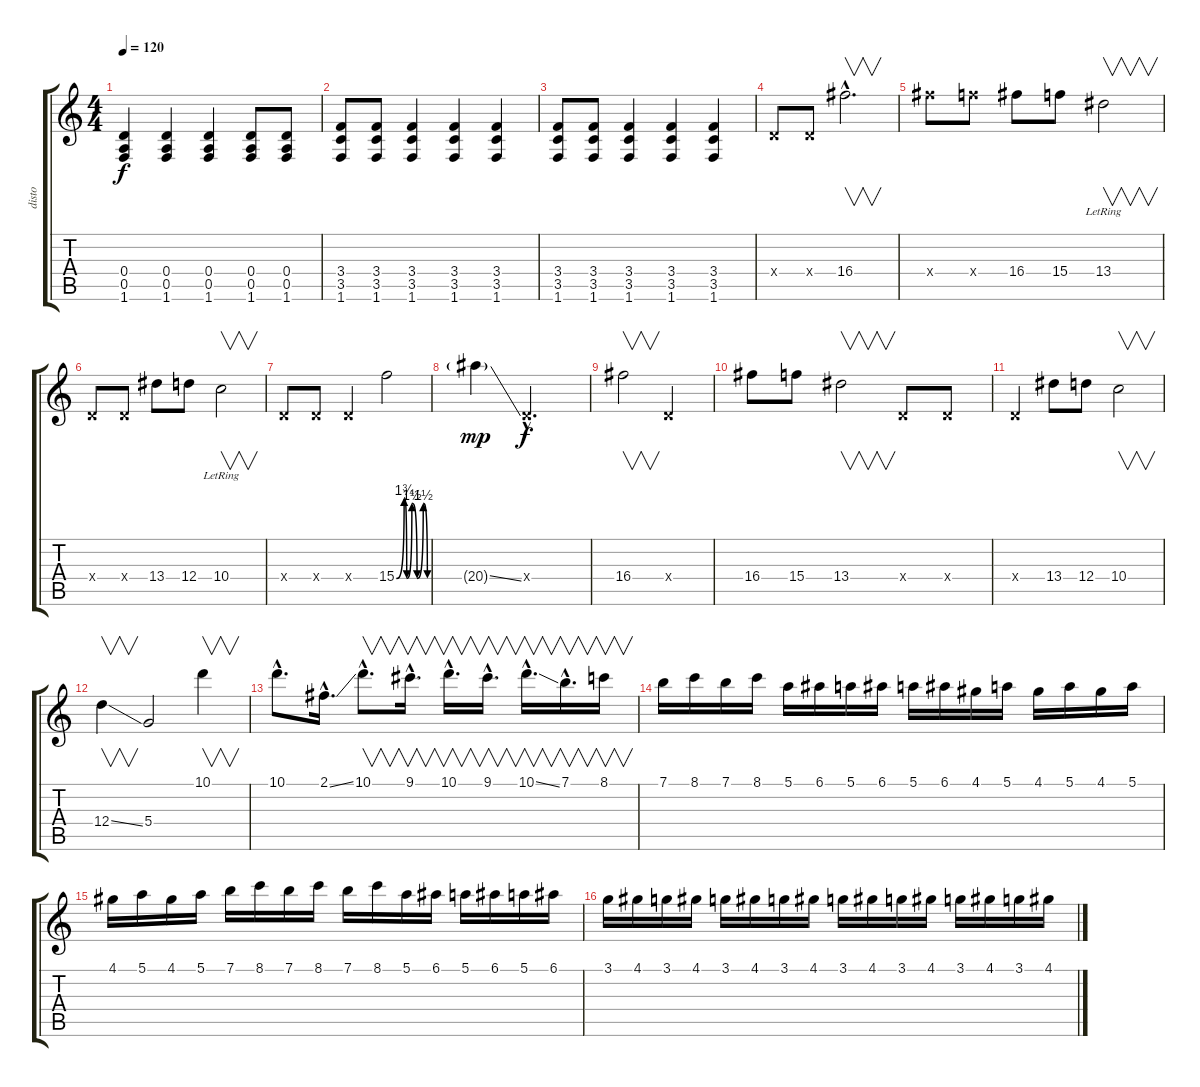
\track ("disto" "disto") {instrument distortionguitar}
\staff {score tabs}
\tuning (E4 B3 G3 D3 A2 E2) {hide}
\ts (4 4)
\tempo 120
\clef g2
\ks c
(0.4 0.5 1.6).4{dy f} (0.4 0.5 1.6).4 (0.4 0.5 1.6).4 (0.4 0.5 1.6).8 (0.4 0.5 1.6).8 |
(3.4 3.5 1.6).8 (3.4 3.5 1.6).8 (3.4 3.5 1.6).4 (3.4 3.5 1.6).4 (3.4 3.5 1.6).4 |
(3.4 3.5 1.6).8 (3.4 3.5 1.6).8 (3.4 3.5 1.6).4 (3.4 3.5 1.6).4 (3.4 3.5 1.6).4 |
0.4{x}.8 0.4{x}.8 16.4{hac}.2{v d} |
16.4{x}.8 15.4{x}.8 16.4.8 15.4.8 13.4{lr}.2{v} |
0.4{x}.8 0.4{x}.8 13.4.8 12.4.8 10.4{lr}.2{v} |
0.4{x}.8 0.4{x}.8 0.4{x}.4 15.4{be (custom 0 0 15 7 20 0 30 6 40 0 52 6 60 0)}.2 |
20.4{ss g}.4{dy mp} 0.4{hac x}.2{d dy f} |
16.4.2{v} 0.4{x}.2 |
16.4.8 15.4.8 13.4.2{v} 0.4{x}.8 0.4{x}.8 |
0.4{x}.4 13.4.8 12.4.8 10.4.2{v} |
12.4{ss}.4{v} 5.4.2 10.1.4{v} |
10.1{hac}.8{d} 2.1{ss hac}.16{d} 10.1{hac}.8{v d} 9.1{hac}.16{v d} 10.1{hac}.16{v d} 9.1{hac}.16{v d} 10.1{ss hac}.16{v d} 7.1{hac}.16{v d} 8.1.16{v} |
7.1.16 8.1.16 7.1.16 8.1.16 5.1.16 6.1.16 5.1.16 6.1.16 5.1.16 6.1.16 4.1.16 5.1.16 4.1.16 5.1.16 4.1.16 5.1.16 |
4.1.16 5.1.16 4.1.16 5.1.16 7.1.16 8.1.16 7.1.16 8.1.16 7.1.16 8.1.16 5.1.16 6.1.16 5.1.16 6.1.16 5.1.16 6.1.16 |
3.1.16 4.1.16 3.1.16 4.1.16 3.1.16 4.1.16 3.1.16 4.1.16 3.1.16 4.1.16 3.1.16 4.1.16 3.1.16 4.1.16 3.1.16 4.1.16
